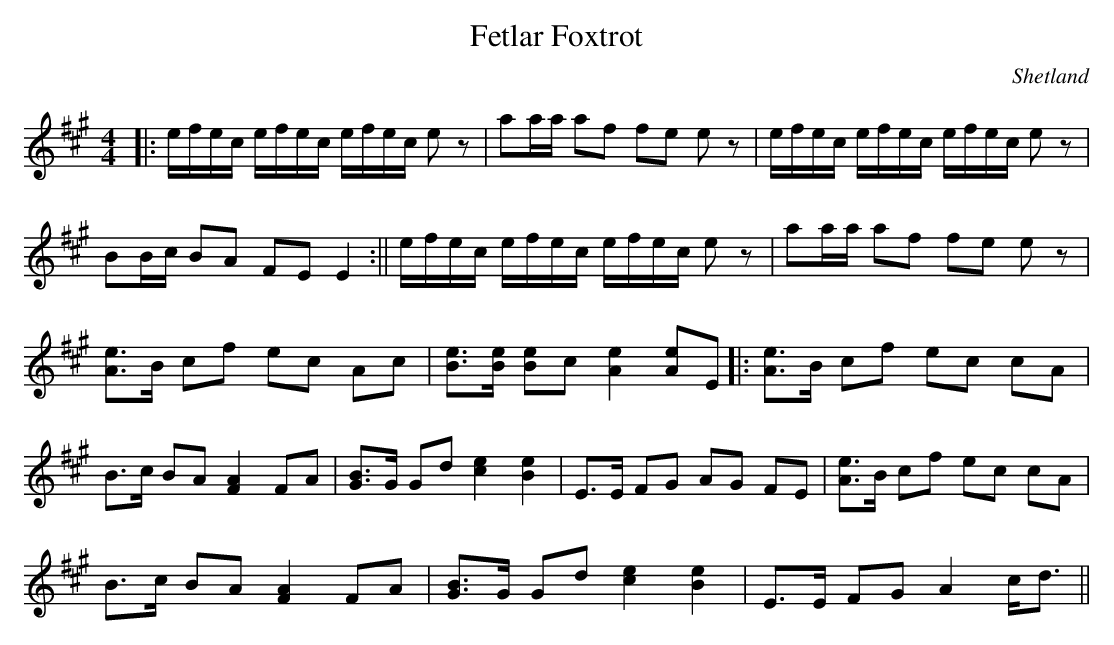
X:1
T:Fetlar Foxtrot
M:4/4
L:1/8
O:Shetland
K:A
|:e/f/e/c/ e/f/e/c/ e/f/e/c/ ez|aa/a/ af fe ez|e/f/e/c/ e/f/e/c/ e/f/e/c/ ez|
BB/c/ BA FE E2:||e/f/e/c/ e/f/e/c/ e/f/e/c/ ez|aa/a/ af fe ez|
[Ae]>[B] cf ec Ac|[Be]>[Be] [Be]c [A2e2] [Ae]E||:[Ae]>[B] cf ec cA|
B>c BA [F2A2] FA|[GB]>[G] Gd [c2e2][B2e2]|E>E FG AG FE|[Ae]>[B] cf ec cA|
B>c BA [F2A2] FA|[GB]>[G] Gd [c2e2][B2e2]|E>E FG A2 c<d||
